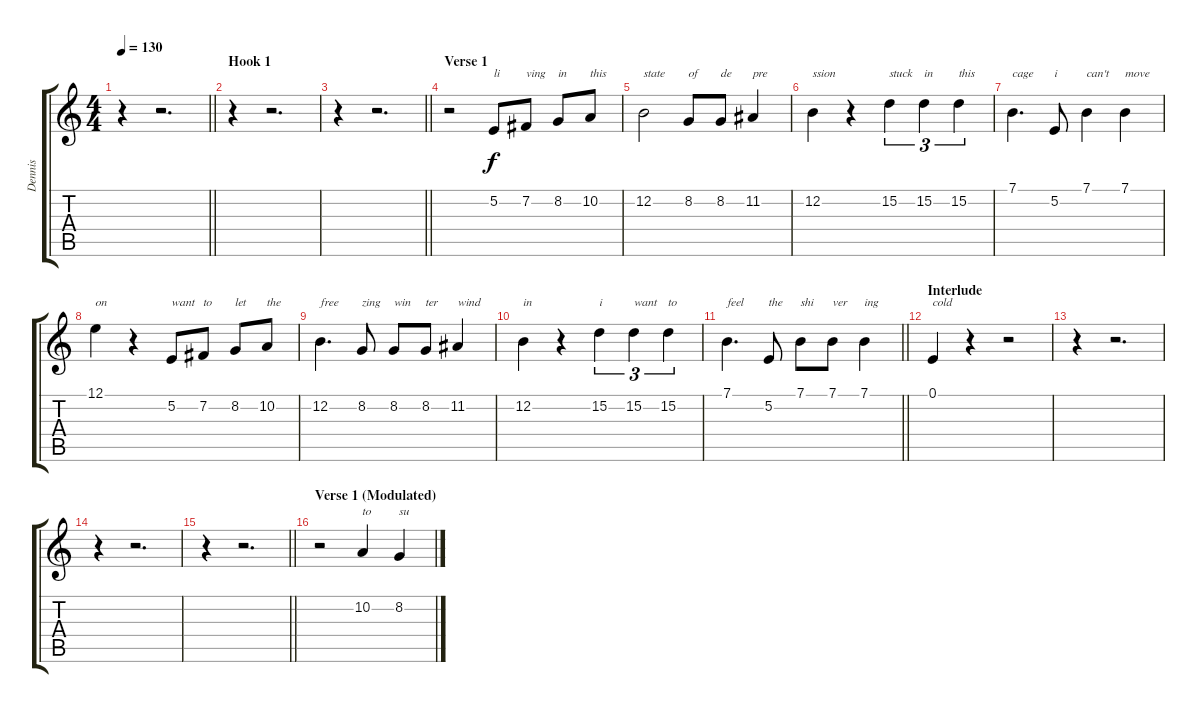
\track ("Dennis" "Dennis") {instrument tenorsax}
\staff {score tabs}
\tuning (E4 B3 G3 D3 A2 E2) {hide}
\ts (4 4)
\tempo 130
\clef g2
\barLineRight lightlight
\ks c
r.4{dy f} r.2{d} |
\section ("" "Hook 1")
r.4 r.2{d} |
\barLineRight lightlight
r.4 r.2{d} |
\section ("" "Verse 1")
r.2 5.2.8{txt "li"} 7.2.8{txt "ving"} 8.2.8{txt "in"} 10.2.8{txt "this"} |
12.2.2{txt "state"} 8.2.8{txt "of"} 8.2.8{txt "de"} 11.2.4{txt "pre"} |
12.2.4{txt "ssion"} r.4 15.2.4{tu (3 2) txt "stuck"} 15.2.4{tu (3 2) txt "in"} 15.2.4{tu (3 2) txt "this"} |
7.1.4{d txt "cage"} 5.2.8{txt "i"} 7.1.4{txt "can't"} 7.1.4{txt "move"} |
12.1.4{txt "on"} r.4 5.2.8{txt "want"} 7.2.8{txt "to"} 8.2.8{txt "let"} 10.2.8{txt "the"} |
12.2.4{d txt "free"} 8.2.8{txt "zing"} 8.2.8{txt "win"} 8.2.8{txt "ter"} 11.2.4{txt "wind"} |
12.2.4{txt "in"} r.4 15.2.4{tu (3 2) txt "i"} 15.2.4{tu (3 2) txt "want"} 15.2.4{tu (3 2) txt "to"} |
\barLineRight lightlight
7.1.4{d txt "feel"} 5.2.8{txt "the"} 7.1.8{txt "shi"} 7.1.8{txt "ver"} 7.1.4{txt "ing"} |
\section ("" "Interlude")
0.1.4{txt "cold"} r.4 r.2 |
r.4 r.2{d} |
r.4 r.2{d} |
\barLineRight lightlight
r.4 r.2{d} |
\section ("" "Verse 1 (Modulated)")
r.2 10.2.4{txt "to"} 8.2.4{txt "su"}
